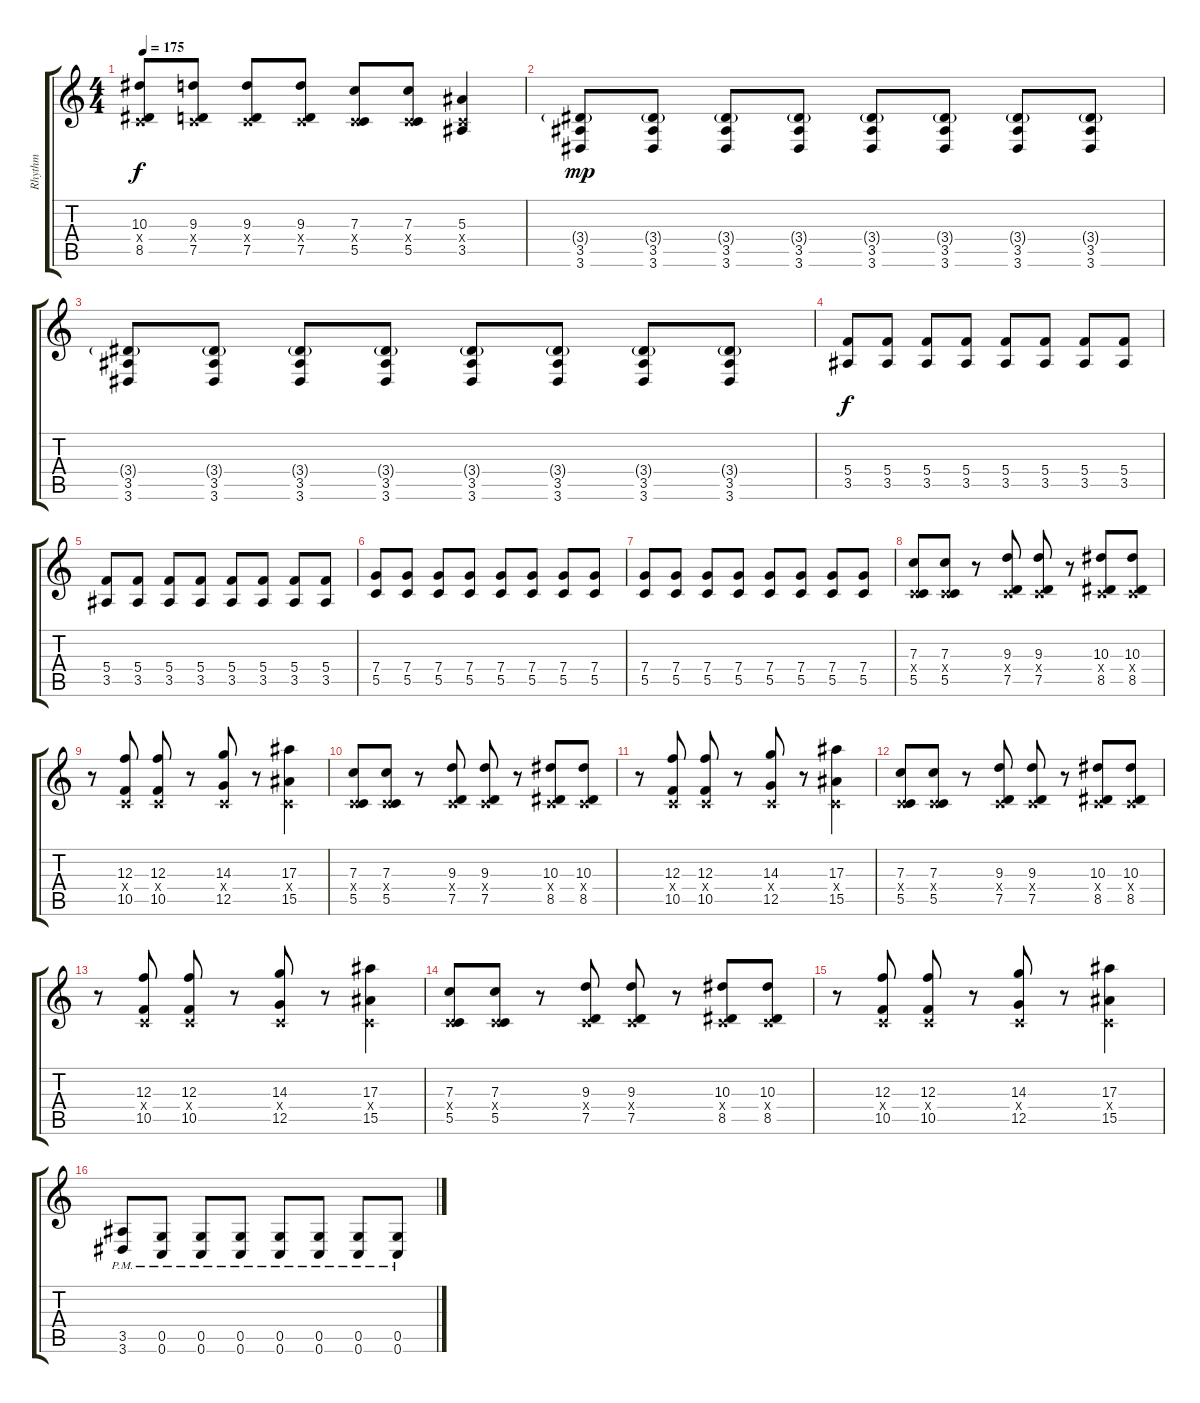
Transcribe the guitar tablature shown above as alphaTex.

\track ("Rhythm" "Rhythm") {instrument distortionguitar}
\staff {score tabs}
\tuning (D4 A3 F3 C3 G2 C2) {hide}
\ts (4 4)
\tempo 175
\clef g2
\ks c
(10.3 0.4{x} 8.5).8{dy f} (9.3 0.4{x} 7.5).8 (9.3 0.4{x} 7.5).8 (9.3 0.4{x} 7.5).8 (7.3 0.4{x} 5.5).8 (7.3 0.4{x} 5.5).8 (5.3 0.4{x} 3.5).4 |
(3.4{g} 3.5 3.6).8{dy mp} (3.4{g} 3.5 3.6).8 (3.4{g} 3.5 3.6).8 (3.4{g} 3.5 3.6).8 (3.4{g} 3.5 3.6).8 (3.4{g} 3.5 3.6).8 (3.4{g} 3.5 3.6).8 (3.4{g} 3.5 3.6).8 |
(3.4{g} 3.5 3.6).8 (3.4{g} 3.5 3.6).8 (3.4{g} 3.5 3.6).8 (3.4{g} 3.5 3.6).8 (3.4{g} 3.5 3.6).8 (3.4{g} 3.5 3.6).8 (3.4{g} 3.5 3.6).8 (3.4{g} 3.5 3.6).8 |
(5.4 3.5).8{dy f} (5.4 3.5).8 (5.4 3.5).8 (5.4 3.5).8 (5.4 3.5).8 (5.4 3.5).8 (5.4 3.5).8 (5.4 3.5).8 |
(5.4 3.5).8 (5.4 3.5).8 (5.4 3.5).8 (5.4 3.5).8 (5.4 3.5).8 (5.4 3.5).8 (5.4 3.5).8 (5.4 3.5).8 |
(7.4 5.5).8 (7.4 5.5).8 (7.4 5.5).8 (7.4 5.5).8 (7.4 5.5).8 (7.4 5.5).8 (7.4 5.5).8 (7.4 5.5).8 |
(7.4 5.5).8 (7.4 5.5).8 (7.4 5.5).8 (7.4 5.5).8 (7.4 5.5).8 (7.4 5.5).8 (7.4 5.5).8 (7.4 5.5).8 |
(7.3 0.4{x} 5.5).8 (7.3 0.4{x} 5.5).8 r.8 (9.3 0.4{x} 7.5).8 (9.3 0.4{x} 7.5).8 r.8 (10.3 0.4{x} 8.5).8 (10.3 0.4{x} 8.5).8 |
r.8 (12.3 0.4{x} 10.5).8 (12.3 0.4{x} 10.5).8 r.8 (14.3 0.4{x} 12.5).8 r.8 (17.3 0.4{x} 15.5).4 |
(7.3 0.4{x} 5.5).8 (7.3 0.4{x} 5.5).8 r.8 (9.3 0.4{x} 7.5).8 (9.3 0.4{x} 7.5).8 r.8 (10.3 0.4{x} 8.5).8 (10.3 0.4{x} 8.5).8 |
r.8 (12.3 0.4{x} 10.5).8 (12.3 0.4{x} 10.5).8 r.8 (14.3 0.4{x} 12.5).8 r.8 (17.3 0.4{x} 15.5).4 |
(7.3 0.4{x} 5.5).8 (7.3 0.4{x} 5.5).8 r.8 (9.3 0.4{x} 7.5).8 (9.3 0.4{x} 7.5).8 r.8 (10.3 0.4{x} 8.5).8 (10.3 0.4{x} 8.5).8 |
r.8 (12.3 0.4{x} 10.5).8 (12.3 0.4{x} 10.5).8 r.8 (14.3 0.4{x} 12.5).8 r.8 (17.3 0.4{x} 15.5).4 |
(7.3 0.4{x} 5.5).8 (7.3 0.4{x} 5.5).8 r.8 (9.3 0.4{x} 7.5).8 (9.3 0.4{x} 7.5).8 r.8 (10.3 0.4{x} 8.5).8 (10.3 0.4{x} 8.5).8 |
r.8 (12.3 0.4{x} 10.5).8 (12.3 0.4{x} 10.5).8 r.8 (14.3 0.4{x} 12.5).8 r.8 (17.3 0.4{x} 15.5).4 |
(3.5{pm} 3.6{pm}).8 (0.5{pm} 0.6{pm}).8 (0.5{pm} 0.6{pm}).8 (0.5{pm} 0.6{pm}).8 (0.5{pm} 0.6{pm}).8 (0.5{pm} 0.6{pm}).8 (0.5{pm} 0.6{pm}).8 (0.5{pm} 0.6{pm}).8
